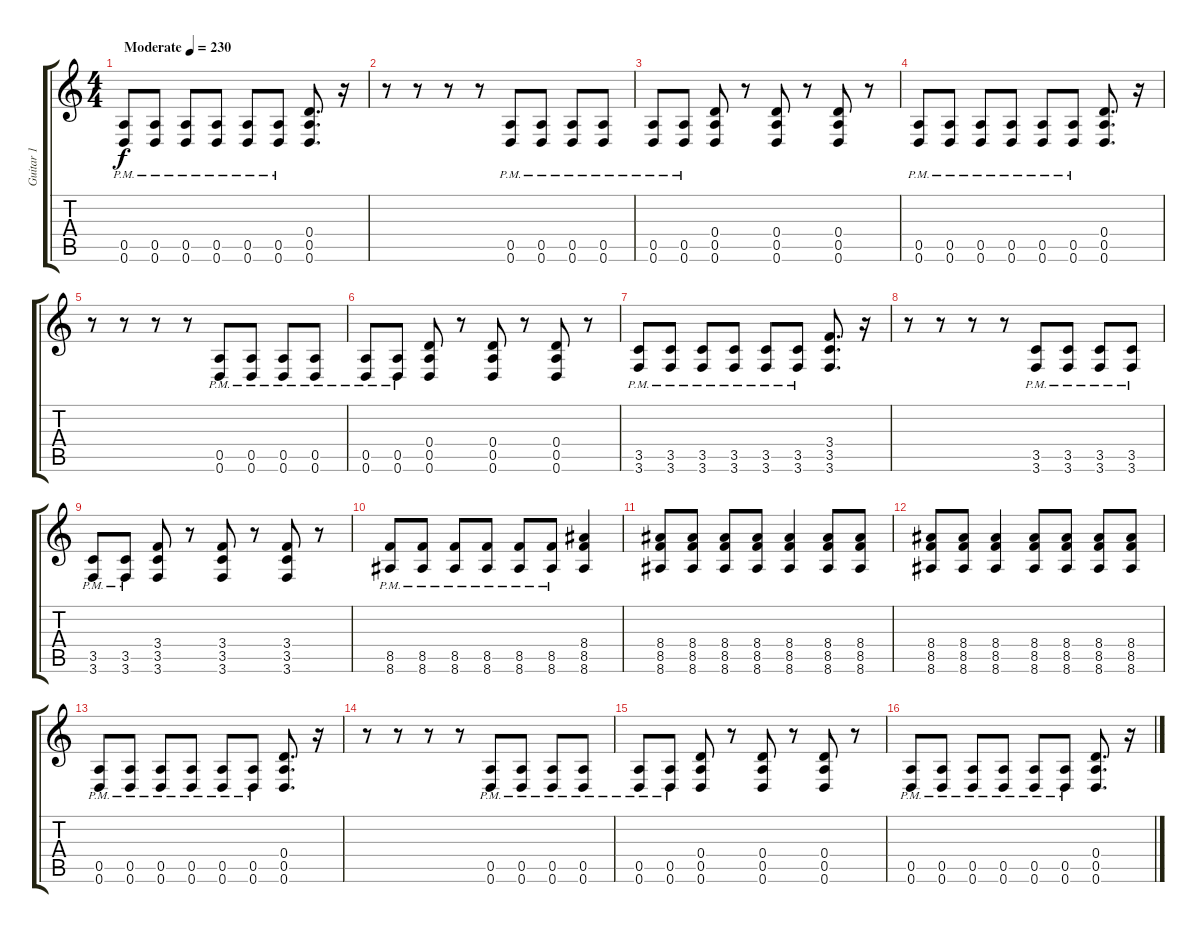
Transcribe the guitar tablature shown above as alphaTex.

\track ("Guitar 1" "Guitar 1") {instrument distortionguitar}
\staff {score tabs}
\tuning (E4 B3 G3 D3 A2 D2) {hide}
\ts (4 4)
\tempo (230 "Moderate")
\clef g2
\ks c
(0.5{pm} 0.6{pm}).8{dy f instrument distortionguitar} (0.5{pm} 0.6{pm}).8 (0.5{pm} 0.6{pm}).8 (0.5{pm} 0.6{pm}).8 (0.5{pm} 0.6{pm}).8 (0.5{pm} 0.6{pm}).8 (0.4 0.5 0.6).8{d} r.16 |
r.8 r.8 r.8 r.8 (0.5{pm} 0.6{pm}).8 (0.5{pm} 0.6{pm}).8 (0.5{pm} 0.6{pm}).8 (0.5{pm} 0.6{pm}).8 |
(0.5{pm} 0.6{pm}).8 (0.5{pm} 0.6{pm}).8 (0.4 0.5 0.6).8 r.8 (0.4 0.5 0.6).8 r.8 (0.4 0.5 0.6).8 r.8 |
(0.5{pm} 0.6{pm}).8 (0.5{pm} 0.6{pm}).8 (0.5{pm} 0.6{pm}).8 (0.5{pm} 0.6{pm}).8 (0.5{pm} 0.6{pm}).8 (0.5{pm} 0.6{pm}).8 (0.4 0.5 0.6).8{d} r.16 |
r.8 r.8 r.8 r.8 (0.5{pm} 0.6{pm}).8 (0.5{pm} 0.6{pm}).8 (0.5{pm} 0.6{pm}).8 (0.5{pm} 0.6{pm}).8 |
(0.5{pm} 0.6{pm}).8 (0.5{pm} 0.6{pm}).8 (0.4 0.5 0.6).8 r.8 (0.4 0.5 0.6).8 r.8 (0.4 0.5 0.6).8 r.8 |
(3.5{pm} 3.6{pm}).8 (3.5{pm} 3.6{pm}).8 (3.5{pm} 3.6{pm}).8 (3.5{pm} 3.6{pm}).8 (3.5{pm} 3.6{pm}).8 (3.5{pm} 3.6{pm}).8 (3.4 3.5 3.6).8{d} r.16 |
r.8 r.8 r.8 r.8 (3.5{pm} 3.6{pm}).8 (3.5{pm} 3.6{pm}).8 (3.5{pm} 3.6{pm}).8 (3.5{pm} 3.6{pm}).8 |
(3.5{pm} 3.6{pm}).8 (3.5{pm} 3.6{pm}).8 (3.4 3.5 3.6).8 r.8 (3.4 3.5 3.6).8 r.8 (3.4 3.5 3.6).8 r.8 |
(8.5{pm} 8.6{pm}).8 (8.5{pm} 8.6{pm}).8 (8.5{pm} 8.6{pm}).8 (8.5{pm} 8.6{pm}).8 (8.5{pm} 8.6{pm}).8 (8.5{pm} 8.6{pm}).8 (8.4 8.5 8.6).4 |
(8.4 8.5 8.6).8 (8.4 8.5 8.6).8 (8.4 8.5 8.6).8 (8.4 8.5 8.6).8 (8.4 8.5 8.6).4 (8.4 8.5 8.6).8 (8.4 8.5 8.6).8 |
(8.4 8.5 8.6).8 (8.4 8.5 8.6).8 (8.4 8.5 8.6).4 (8.4 8.5 8.6).8 (8.4 8.5 8.6).8 (8.4 8.5 8.6).8 (8.4 8.5 8.6).8 |
(0.5{pm} 0.6{pm}).8 (0.5{pm} 0.6{pm}).8 (0.5{pm} 0.6{pm}).8 (0.5{pm} 0.6{pm}).8 (0.5{pm} 0.6{pm}).8 (0.5{pm} 0.6{pm}).8 (0.4 0.5 0.6).8{d} r.16 |
r.8 r.8 r.8 r.8 (0.5{pm} 0.6{pm}).8 (0.5{pm} 0.6{pm}).8 (0.5{pm} 0.6{pm}).8 (0.5{pm} 0.6{pm}).8 |
(0.5{pm} 0.6{pm}).8 (0.5{pm} 0.6{pm}).8 (0.4 0.5 0.6).8 r.8 (0.4 0.5 0.6).8 r.8 (0.4 0.5 0.6).8 r.8 |
(0.5{pm} 0.6{pm}).8 (0.5{pm} 0.6{pm}).8 (0.5{pm} 0.6{pm}).8 (0.5{pm} 0.6{pm}).8 (0.5{pm} 0.6{pm}).8 (0.5{pm} 0.6{pm}).8 (0.4 0.5 0.6).8{d} r.16
